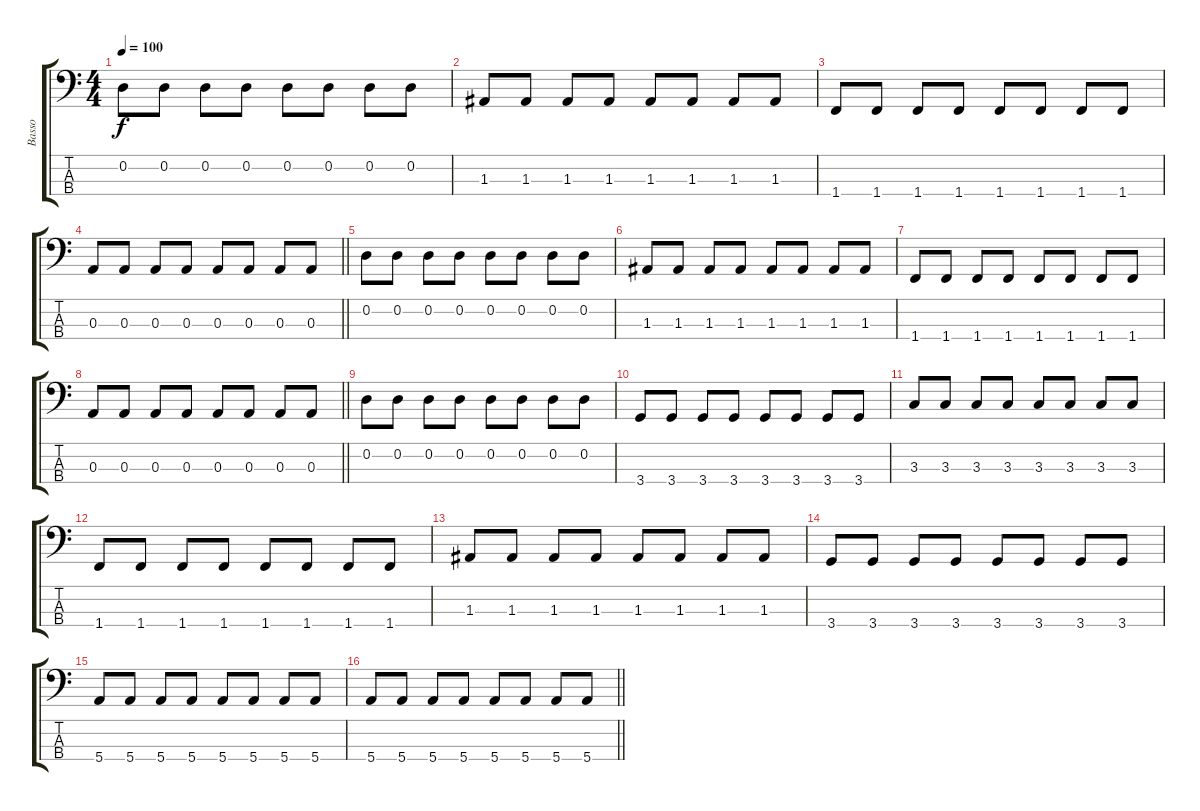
\track ("Basso" "Basso") {instrument electricbassfinger}
\staff {score tabs}
\tuning (G2 D2 A1 E1) {hide}
\ts (4 4)
\tempo 100
\clef f4
\ks c
0.2.8{dy f} 0.2.8 0.2.8 0.2.8 0.2.8 0.2.8 0.2.8 0.2.8 |
1.3.8 1.3.8 1.3.8 1.3.8 1.3.8 1.3.8 1.3.8 1.3.8 |
1.4.8 1.4.8 1.4.8 1.4.8 1.4.8 1.4.8 1.4.8 1.4.8 |
\barLineRight lightlight
0.3.8 0.3.8 0.3.8 0.3.8 0.3.8 0.3.8 0.3.8 0.3.8 |
0.2.8 0.2.8 0.2.8 0.2.8 0.2.8 0.2.8 0.2.8 0.2.8 |
1.3.8 1.3.8 1.3.8 1.3.8 1.3.8 1.3.8 1.3.8 1.3.8 |
1.4.8 1.4.8 1.4.8 1.4.8 1.4.8 1.4.8 1.4.8 1.4.8 |
\barLineRight lightlight
0.3.8 0.3.8 0.3.8 0.3.8 0.3.8 0.3.8 0.3.8 0.3.8 |
0.2.8 0.2.8 0.2.8 0.2.8 0.2.8 0.2.8 0.2.8 0.2.8 |
3.4.8 3.4.8 3.4.8 3.4.8 3.4.8 3.4.8 3.4.8 3.4.8 |
3.3.8 3.3.8 3.3.8 3.3.8 3.3.8 3.3.8 3.3.8 3.3.8 |
1.4.8 1.4.8 1.4.8 1.4.8 1.4.8 1.4.8 1.4.8 1.4.8 |
1.3.8 1.3.8 1.3.8 1.3.8 1.3.8 1.3.8 1.3.8 1.3.8 |
3.4.8 3.4.8 3.4.8 3.4.8 3.4.8 3.4.8 3.4.8 3.4.8 |
5.4.8 5.4.8 5.4.8 5.4.8 5.4.8 5.4.8 5.4.8 5.4.8 |
\barLineRight lightlight
5.4.8 5.4.8 5.4.8 5.4.8 5.4.8 5.4.8 5.4.8 5.4.8
